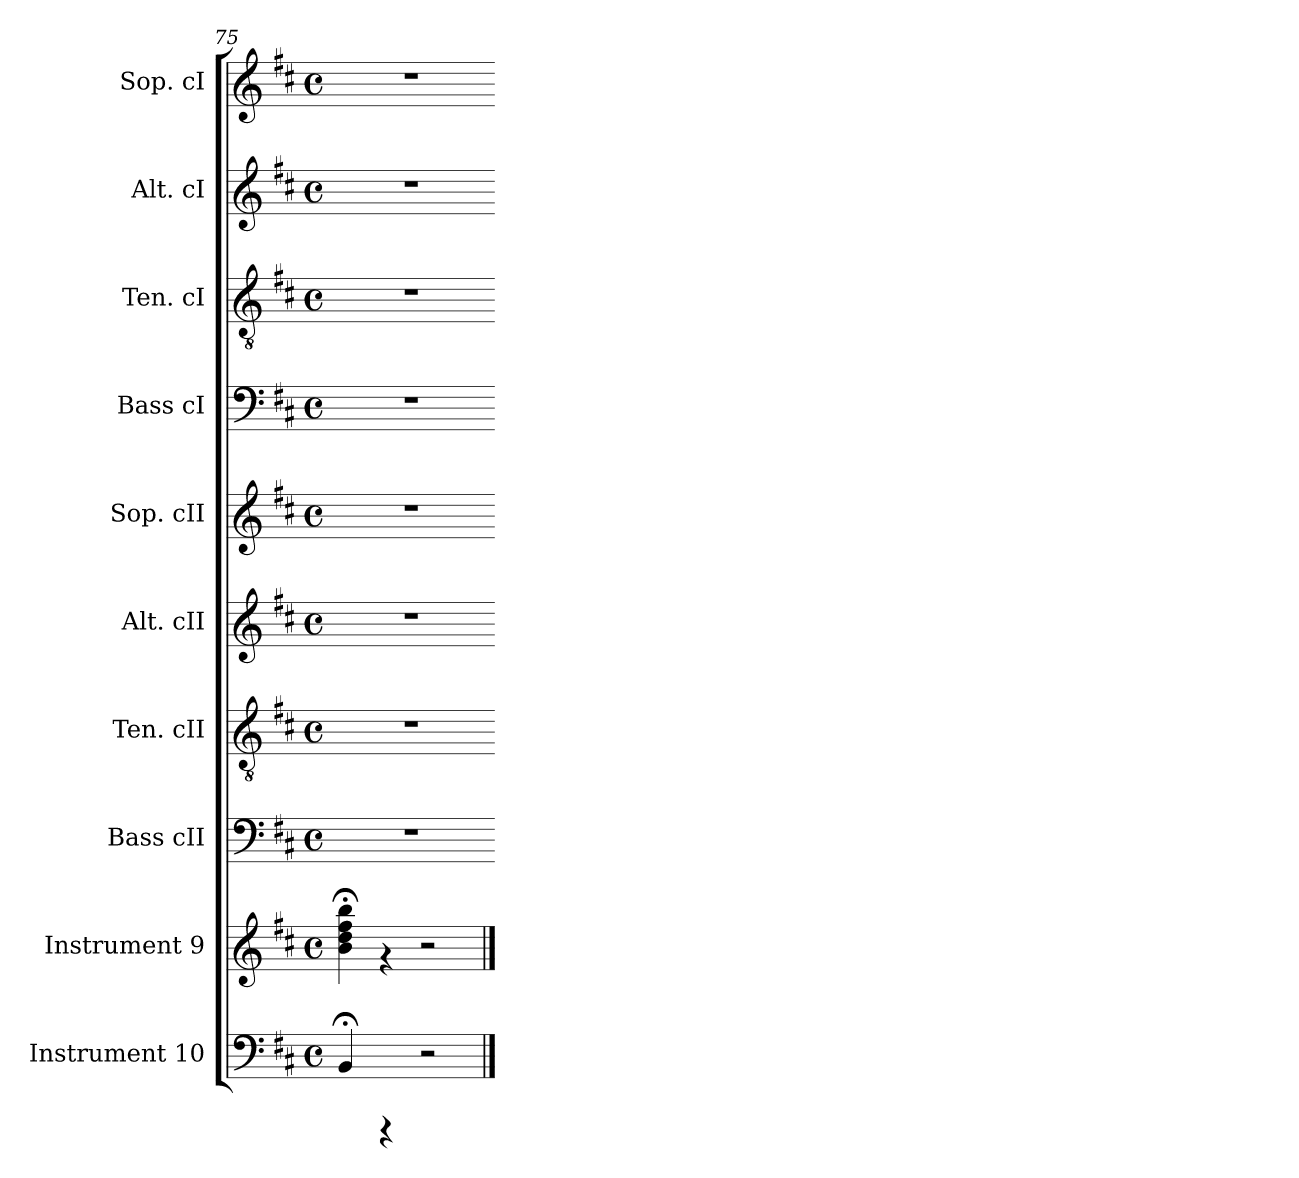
**kern	**kern	**kern	**kern	**kern	**kern	**kern	**kern	**kern	**kern
*part10	*part9	*part8	*part7	*part6	*part5	*part4	*part3	*part2	*part1
*staff10	*staff9	*staff8	*staff7	*staff6	*staff5	*staff4	*staff3	*staff2	*staff1
*I"Instrument 10	*I"Instrument 9	*I"Bass cII	*I"Ten. cII	*I"Alt. cII	*I"Sop. cII	*I"Bass cI	*I"Ten. cI	*I"Alt. cI	*I"Sop. cI
*	*	*I'Bass cII	*I'Ten. cII	*I'Alt. cII	*I'Sop. cII	*I'Bass cI	*I'Ten. cI	*I'Alt. cI	*I'Sop. cI
*clefF4	*clefG2	*clefF4	*clefGv2	*clefG2	*clefG2	*clefF4	*clefGv2	*clefG2	*clefG2
*k[f#c#]	*k[f#c#]	*k[f#c#]	*k[f#c#]	*k[f#c#]	*k[f#c#]	*k[f#c#]	*k[f#c#]	*k[f#c#]	*k[f#c#]
*D:	*D:	*D:	*D:	*D:	*D:	*D:	*D:	*D:	*D:
*M4/4	*M4/4	*M4/4	*M4/4	*M4/4	*M4/4	*M4/4	*M4/4	*M4/4	*M4/4
*met(c)	*met(c)	*met(c)	*met(c)	*met(c)	*met(c)	*met(c)	*met(c)	*met(c)	*met(c)
=75	=75	=75	=75	=75	=75	=75	=75	=75	=75
4BB;</	4bb\;< 4ff#\;< 4dd\;< 4b\;<	1r	1r	1r	1r	1r	1r	1r	1r
4rCCC	4rf	.	.	.	.	.	.	.	.
2r	2r	.	.	.	.	.	.	.	.
==	==	=	=	=	=	=	=	=	=
*-	*-	*-	*-	*-	*-	*-	*-	*-	*-
